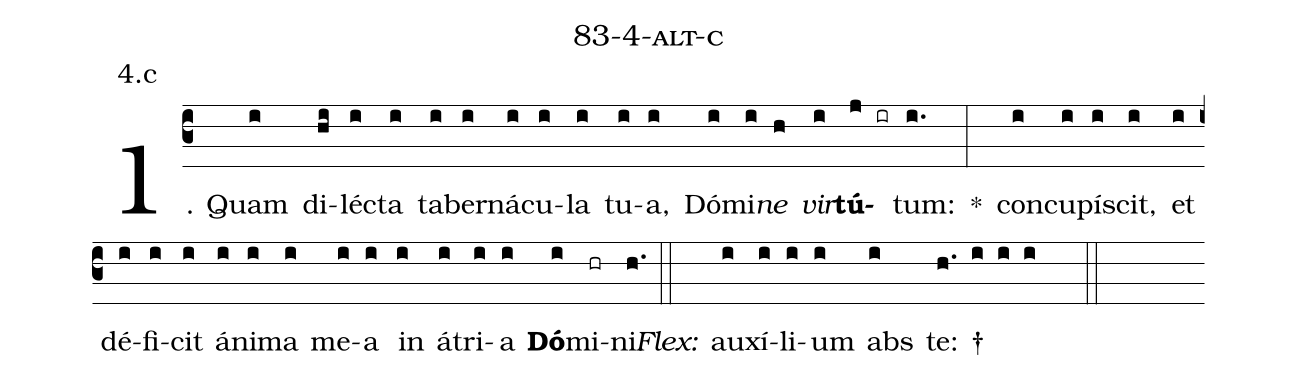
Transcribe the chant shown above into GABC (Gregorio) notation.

name: 83-4-alt-c;
annotation: 4.c;
%%
(c3)1. Quam(i) di(hi)léc(i)ta(i) ta(i)ber(i)ná(i)cu(i)la(i) tu(i)a,(i) Dó(i)mi(i)<i>ne</i>(h) <i>vir</i>(i)<b>tú</b>(j ir)tum:(i.) *(:) con(i)cu(i)pí(i)scit,(i) et(i) dé(i)fi(i)cit(i) á(i)ni(i)ma(i) me(i)a(i) in(i) á(i)tri(i)a(i) <b>Dó</b>(i)mi(hr)ni.(h.) (::)
<i>Flex:</i>()  au(i)xí(i)li(i)um(i) abs(i) te: †(h. i i i  ::)
